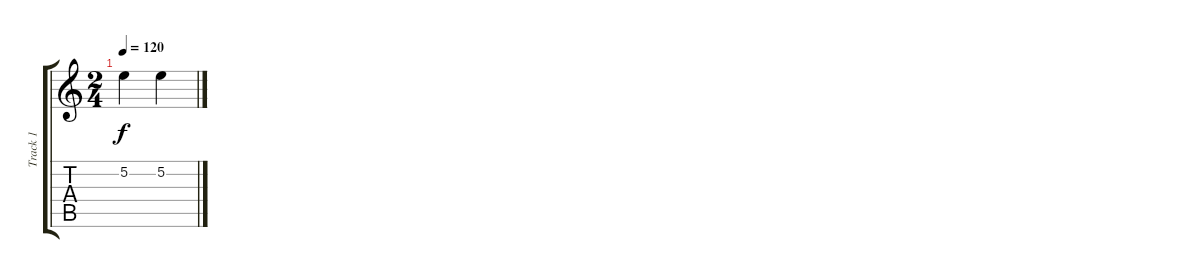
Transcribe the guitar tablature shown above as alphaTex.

\track ("Track 1" "Track 1") {instrument acousticguitarsteel}
\staff {score tabs}
\tuning (E4 B3 G3 D3 A2 E2) {hide}
\ts (2 4)
\tempo 120
\clef g2
\ks c
5.2.4{dy f} 5.2.4
